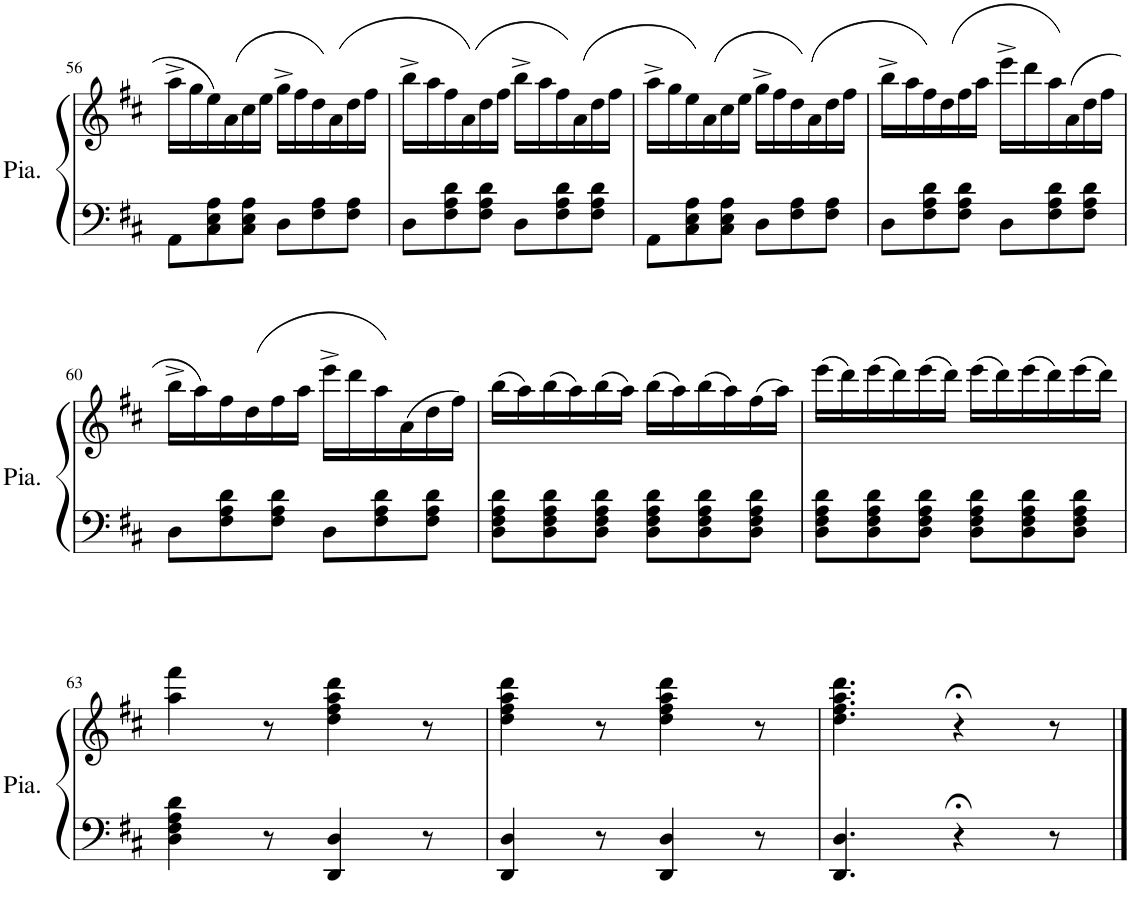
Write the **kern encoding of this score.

**kern	**kern
*part1	*part1
*staff2	*staff1
*I"Piano	*
*I'Pia.	*
!!LO:PB:g=z
*clefF4	*clefG2
*k[f#c#]	*k[f#c#]
*M6/8	*M6/8
=56	=56
8AA\L	16aa^\LL
.	16gg\
8C#\ 8E\ 8A\	16ee\
.	(16a\
8C#\ 8E\ 8A\J	16cc#\
.	16ee\JJ
8D\L	16gg^\LL
.	16ff#\
8F#\ 8A\	16dd\)
.	(16a\
8F#\ 8A\J	16dd\
.	16ff#\JJ
=57	=57
8D\L	16bb^\LL
.	16aa\
8F#\ 8A\ 8d\	16ff#\
.	(16a\)
8F#\ 8A\ 8d\J	16dd\
.	16ff#\JJ
8D\L	16bb^\LL
.	16aa\
8F#\ 8A\ 8d\	16ff#\)
.	(16a\
8F#\ 8A\ 8d\J	16dd\
.	16ff#\JJ
=58	=58
8AA\L	16aa^\LL
.	16gg\
8C#\ 8E\ 8A\	16ee\)
.	(16a\
8C#\ 8E\ 8A\J	16cc#\
.	16ee\JJ
8D\L	16gg^\LL
.	16ff#\
8F#\ 8A\	16dd\)
.	(16a\
8F#\ 8A\J	16dd\
.	16ff#\JJ
=59	=59
8D\L	16bb^\LL
.	16aa\
8F#\ 8A\ 8d\	16ff#\)
.	(16dd\
8F#\ 8A\ 8d\J	16ff#\
.	16aa\JJ
8D\L	16eee^\LL
.	16ddd\
8F#\ 8A\ 8d\	16aa\)
.	(16a\
8F#\ 8A\ 8d\J	16dd\
.	16ff#\JJ
!!LO:LB:g=z
=60	=60
8D\L	16bb^\LL
.	16aa\)
8F#\ 8A\ 8d\	16ff#\
.	(16dd\
8F#\ 8A\ 8d\J	16ff#\
.	16aa\JJ
8D\L	16eee^\LL
.	16ddd\
8F#\ 8A\ 8d\	16aa\)
.	(16a\
8F#\ 8A\ 8d\J	16dd\
.	16ff#\JJ)
=61	=61
8D\ 8F#\ 8A\ 8d\L	(16bb\LL
.	16aa\)
8D\ 8F#\ 8A\ 8d\	(16bb\
.	16aa\)
8D\ 8F#\ 8A\ 8d\J	(16bb\
.	16aa\JJ)
8D\ 8F#\ 8A\ 8d\L	(16bb\LL
.	16aa\)
8D\ 8F#\ 8A\ 8d\	(16bb\
.	16aa\)
8D\ 8F#\ 8A\ 8d\J	(16ff#\
.	16aa\JJ)
=62	=62
8D\ 8F#\ 8A\ 8d\L	(16eee\LL
.	16ddd\)
8D\ 8F#\ 8A\ 8d\	(16eee\
.	16ddd\)
8D\ 8F#\ 8A\ 8d\J	(16eee\
.	16ddd\JJ)
8D\ 8F#\ 8A\ 8d\L	(16eee\LL
.	16ddd\)
8D\ 8F#\ 8A\ 8d\	(16eee\
.	16ddd\)
8D\ 8F#\ 8A\ 8d\J	(16eee\
.	16ddd\JJ)
!!LO:LB:g=z
=63	=63
4D\ 4F#\ 4A\ 4d\	4aa\ 4fff#\
8r	8r
4DD/ 4D/	4dd\ 4ff#\ 4aa\ 4ddd\
8r	8r
=64	=64
4DD/ 4D/	4dd\ 4ff#\ 4aa\ 4ddd\
8r	8r
4DD/ 4D/	4dd\ 4ff#\ 4aa\ 4ddd\
8r	8r
=65	=65
4.DD/ 4.D/	4.dd\ 4.ff#\ 4.aa\ 4.ddd\
4r;<	4r;<
8r	8r
==	==
*-	*-
